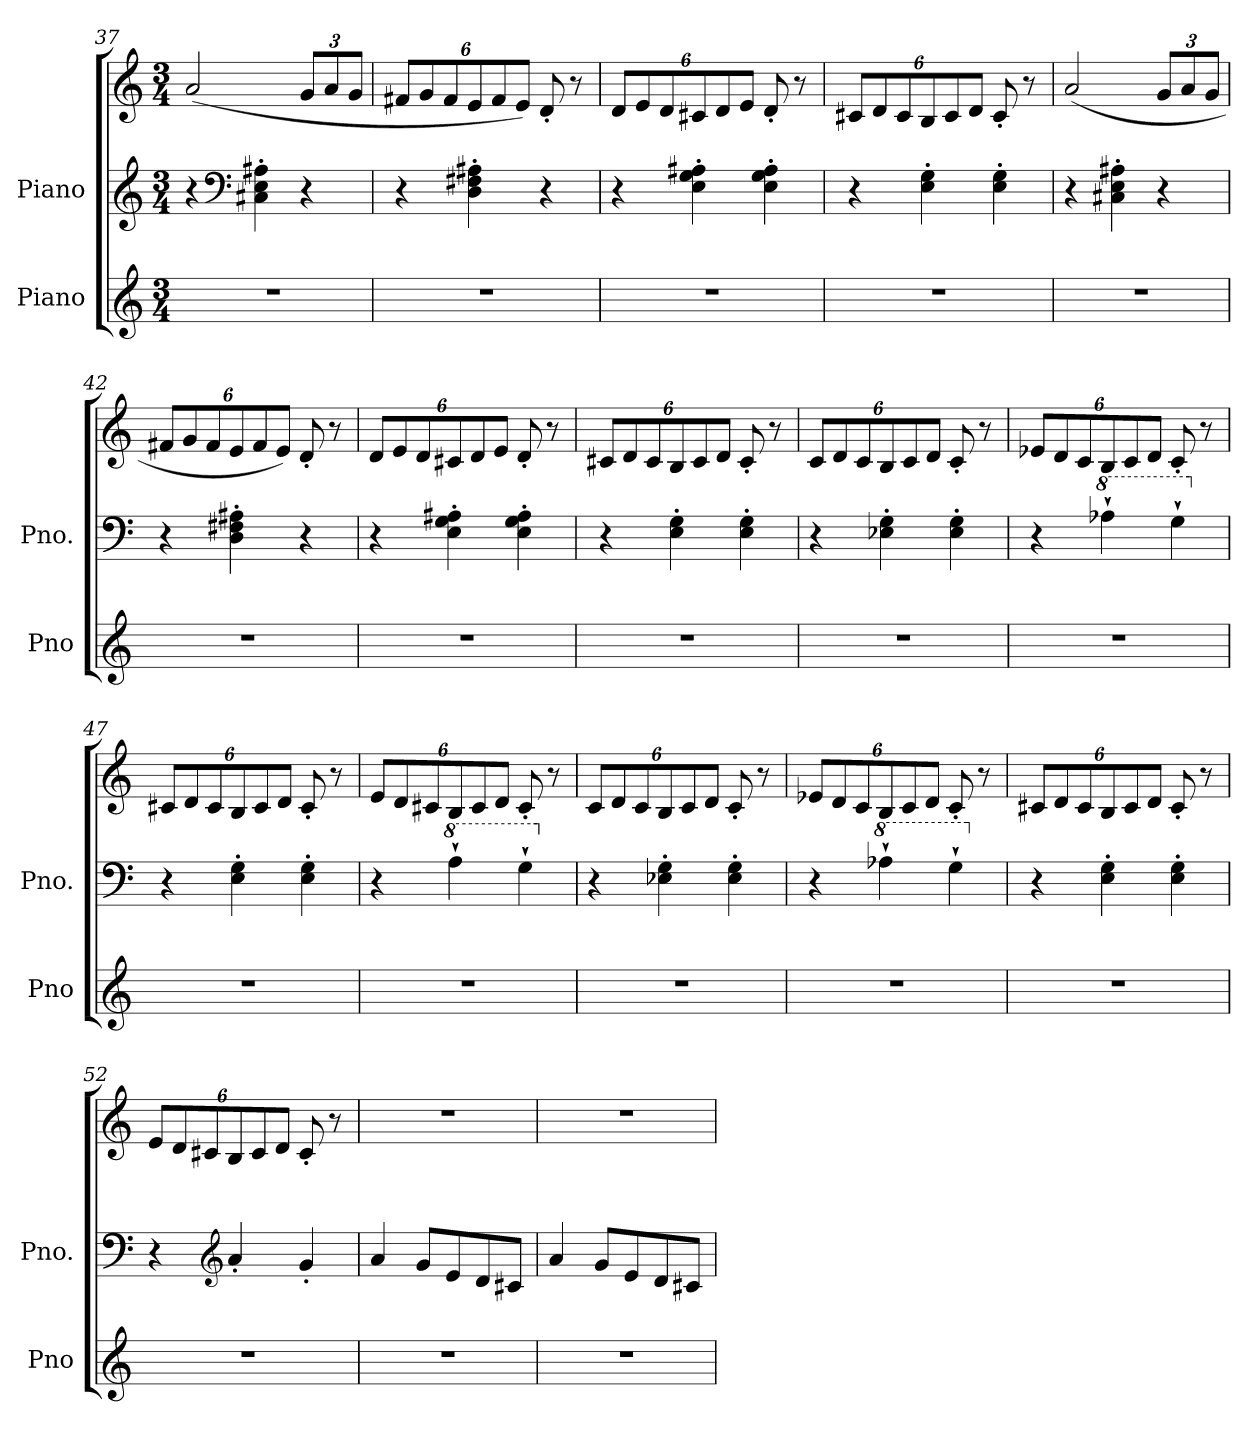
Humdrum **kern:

**kern	**kern	**kern
*part2	*part1	*part1
*staff3	*staff2	*staff1
*I"Piano	*I"Piano	*
*I'Pno	*I'Pno.	*
*clefG2	*clefG2	*clefG2
*k[]	*k[]	*k[]
*M3/4	*M3/4	*M3/4
=37	=37	=37
2.r	4r	(2a/
*	*clefF4	*
.	4C#X\' 4E\' 4A#X\'	.
*	*	*Xbrackettup
.	4r	12g/L
.	.	12a/
.	.	12g/J
=38	=38	=38
2.r	4r	12f#X/L
.	.	12g/
.	.	12f#/
.	4D\' 4F#X\' 4A#X\'	12e/
.	.	12f#/
.	.	12e/J)
.	4r	8d'/
.	.	8r
=39	=39	=39
2.r	4r	12d/L
.	.	12e/
.	.	12d/
.	4E\' 4G\' 4A#X\'	12c#X/
.	.	12d/
.	.	12e/J
.	4E\' 4G\' 4A#\'	8d'/
.	.	8r
=40	=40	=40
2.r	4r	12c#X/L
.	.	12d/
.	.	12c#/
.	4E\' 4G\'	12B/
.	.	12c#/
.	.	12d/J
.	4E\' 4G\'	8c#'/
.	.	8r
!!LO:LB:g=z
=41	=41	=41
2.r	4r	(2a/
.	4C#X\' 4E\' 4A#X\'	.
.	4r	12g/L
.	.	12a/
.	.	12g/J
=42	=42	=42
2.r	4r	12f#X/L
.	.	12g/
.	.	12f#/
.	4D\' 4F#X\' 4A#X\'	12e/
.	.	12f#/
.	.	12e/J)
.	4r	8d'/
.	.	8r
=43	=43	=43
2.r	4r	12d/L
.	.	12e/
.	.	12d/
.	4E\' 4G\' 4A#X\'	12c#X/
.	.	12d/
.	.	12e/J
.	4E\' 4G\' 4A#\'	8d'/
.	.	8r
=44	=44	=44
2.r	4r	12c#X/L
.	.	12d/
.	.	12c#/
.	4E\' 4G\'	12B/
.	.	12c#/
.	.	12d/J
.	4E\' 4G\'	8c#'/
.	.	8r
=45	=45	=45
2.r	4r	12c/L
.	.	12d/
.	.	12c/
.	4E-X\' 4G\'	12B/
.	.	12c/
.	.	12d/J
.	4E-\' 4G\'	8c'/
.	.	8r
!!LO:LB:g=z
=46	=46	=46
2.r	4r	12e-X/L
.	.	12d/
.	.	12c/
*	*8va	*
.	4a-X`\	12B/
.	.	12c/
.	.	12d/J
.	4g`\	8c'/
.	.	8r
=47	=47	=47
*	*X8va	*
2.r	4r	12c#X/L
.	.	12d/
.	.	12c#/
.	4E\' 4G\'	12B/
.	.	12c#/
.	.	12d/J
.	4E\' 4G\'	8c#'/
.	.	8r
=48	=48	=48
2.r	4r	12e/L
.	.	12d/
.	.	12c#X/
*	*8va	*
.	4a`\	12B/
.	.	12c#/
.	.	12d/J
.	4g`\	8c#'/
.	.	8r
=49	=49	=49
*	*X8va	*
2.r	4r	12c/L
.	.	12d/
.	.	12c/
.	4E-X\' 4G\'	12B/
.	.	12c/
.	.	12d/J
.	4E-\' 4G\'	8c'/
.	.	8r
!!LO:LB:g=z
=50	=50	=50
2.r	4r	12e-X/L
.	.	12d/
.	.	12c/
*	*8va	*
.	4a-X`\	12B/
.	.	12c/
.	.	12d/J
.	4g`\	8c'/
.	.	8r
=51	=51	=51
*	*X8va	*
2.r	4r	12c#X/L
.	.	12d/
.	.	12c#/
.	4E\' 4G\'	12B/
.	.	12c#/
.	.	12d/J
.	4E\' 4G\'	8c#'/
.	.	8r
=52	=52	=52
2.r	4r	12e/L
.	.	12d/
.	.	12c#X/
*	*clefG2	*
.	4a'/	12B/
.	.	12c#/
.	.	12d/J
.	4g'/	8c#'/
.	.	8r
=53	=53	=53
*	*	*^
2.r	4a/	2.r	4FF/yy
.	8g/L	.	2ryy
.	8e/	.	.
.	8d/	.	.
.	8c#X/J	.	.
=54	=54	=54	=54
2.r	4a/	2.r	4FF/yy
.	8g/L	.	2ryy
.	8e/	.	.
.	8d/	.	.
.	8c#X/J	.	.
*	*	*v	*v
=	=	=
*-	*-	*-
